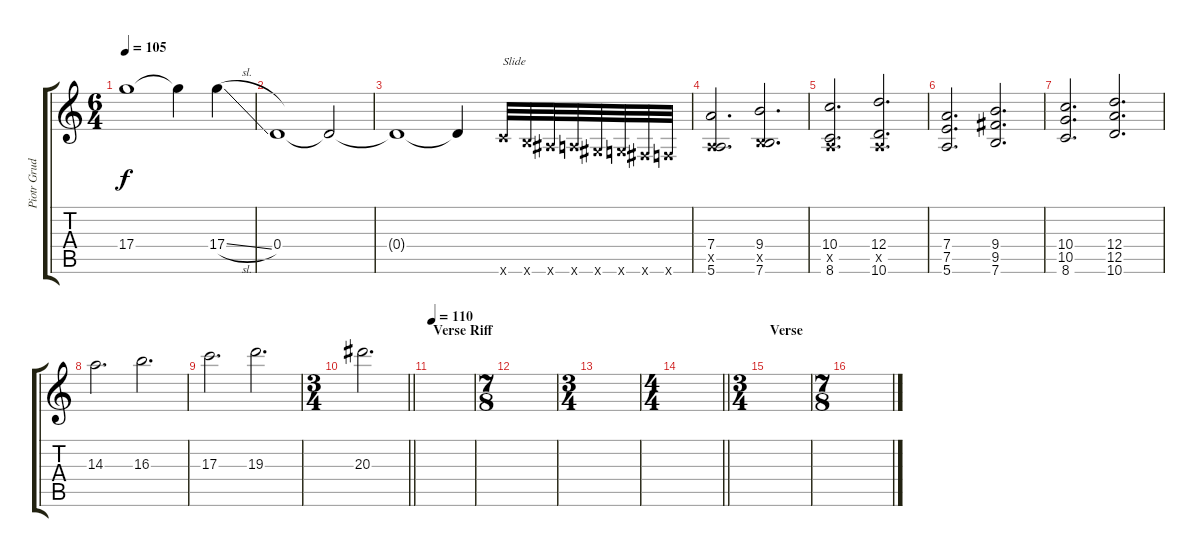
\track ("Piotr Grudzinski" "Piotr Grud") {instrument distortionguitar}
\staff {score tabs}
\tuning (E4 B3 G3 D3 A2 E2) {hide}
\ts (6 4)
\tempo 105
\clef g2
\ks c
17.4{t}.1{dy f} 17.4{t}.4 17.4{sl}.4 |
0.4.1 0.4{t}.2 |
0.4{t}.1 0.4{t}.4 8.6{x}.32{txt "Slide"} 7.6{x}.32 6.6{x}.32 5.6{x}.32 4.6{x}.32 3.6{x}.32 2.6{x}.32 1.6{x}.32 |
(7.4 0.5{x} 5.6).2{d} (9.4 2.5{x} 7.6).2{d} |
(10.4 0.5{x} 8.6).2{d} (12.4 0.5{x} 10.6).2{d} |
(7.4 7.5 5.6).2{d} (9.4 9.5 7.6).2{d} |
(10.4 10.5 8.6).2{d} (12.4 12.5 10.6).2{d} |
14.3.2{d} 16.3.2{d} |
17.3.2{d} 19.3.2{d} |
\ts (3 4)
\barLineRight lightlight
20.3.2{d} |
\section ("" "Verse Riff")
\tempo 110
|
\ts (7 8)
|
\ts (3 4)
|
\ts (4 4)
\barLineRight lightlight
|
\ts (3 4)
\section ("" "Verse")
|
\ts (7 8)
